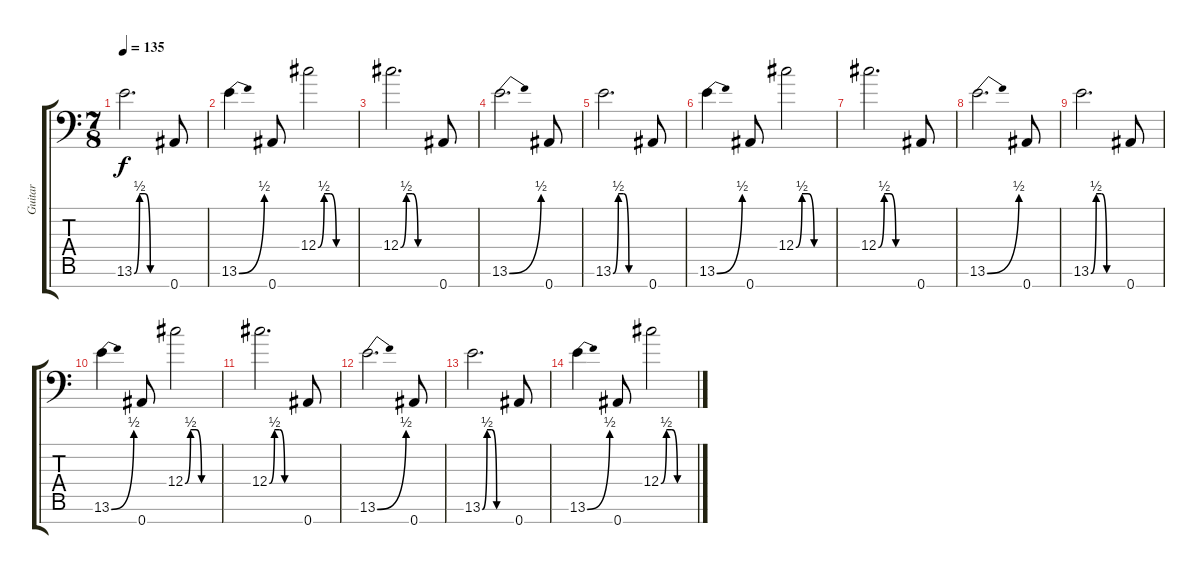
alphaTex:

\track ("Guitar" "Guitar") {instrument distortionguitar}
\staff {score tabs}
\tuning (Eb4 Bb3 Gb3 Db3 Ab2 Eb2 Bb1) {hide}
\ts (7 8)
\tempo 135
\clef f4
\ks c
13.6{be (custom 0 0 10 2 20 2 30 0 60 0)}.2{d dy f} 0.7.8 |
13.6{be (bend 0 0 60 2)}.4 0.7.8 12.4{be (custom 0 0 10 2 20 2 30 0 60 0)}.2 |
12.4{be (custom 0 0 10 2 20 2 30 0 60 0)}.2{d} 0.7.8 |
13.6{be (bend 0 0 60 2)}.2{d} 0.7.8 |
13.6{be (custom 0 0 10 2 20 2 30 0 60 0)}.2{d} 0.7.8 |
13.6{be (bend 0 0 60 2)}.4 0.7.8 12.4{be (custom 0 0 10 2 20 2 30 0 60 0)}.2 |
12.4{be (custom 0 0 10 2 20 2 30 0 60 0)}.2{d} 0.7.8 |
13.6{be (bend 0 0 60 2)}.2{d} 0.7.8 |
13.6{be (custom 0 0 10 2 20 2 30 0 60 0)}.2{d} 0.7.8 |
13.6{be (bend 0 0 60 2)}.4 0.7.8 12.4{be (custom 0 0 10 2 20 2 30 0 60 0)}.2 |
12.4{be (custom 0 0 10 2 20 2 30 0 60 0)}.2{d} 0.7.8 |
13.6{be (bend 0 0 60 2)}.2{d} 0.7.8 |
13.6{be (custom 0 0 10 2 20 2 30 0 60 0)}.2{d} 0.7.8 |
13.6{be (bend 0 0 60 2)}.4 0.7.8 12.4{be (custom 0 0 10 2 20 2 30 0 60 0)}.2
